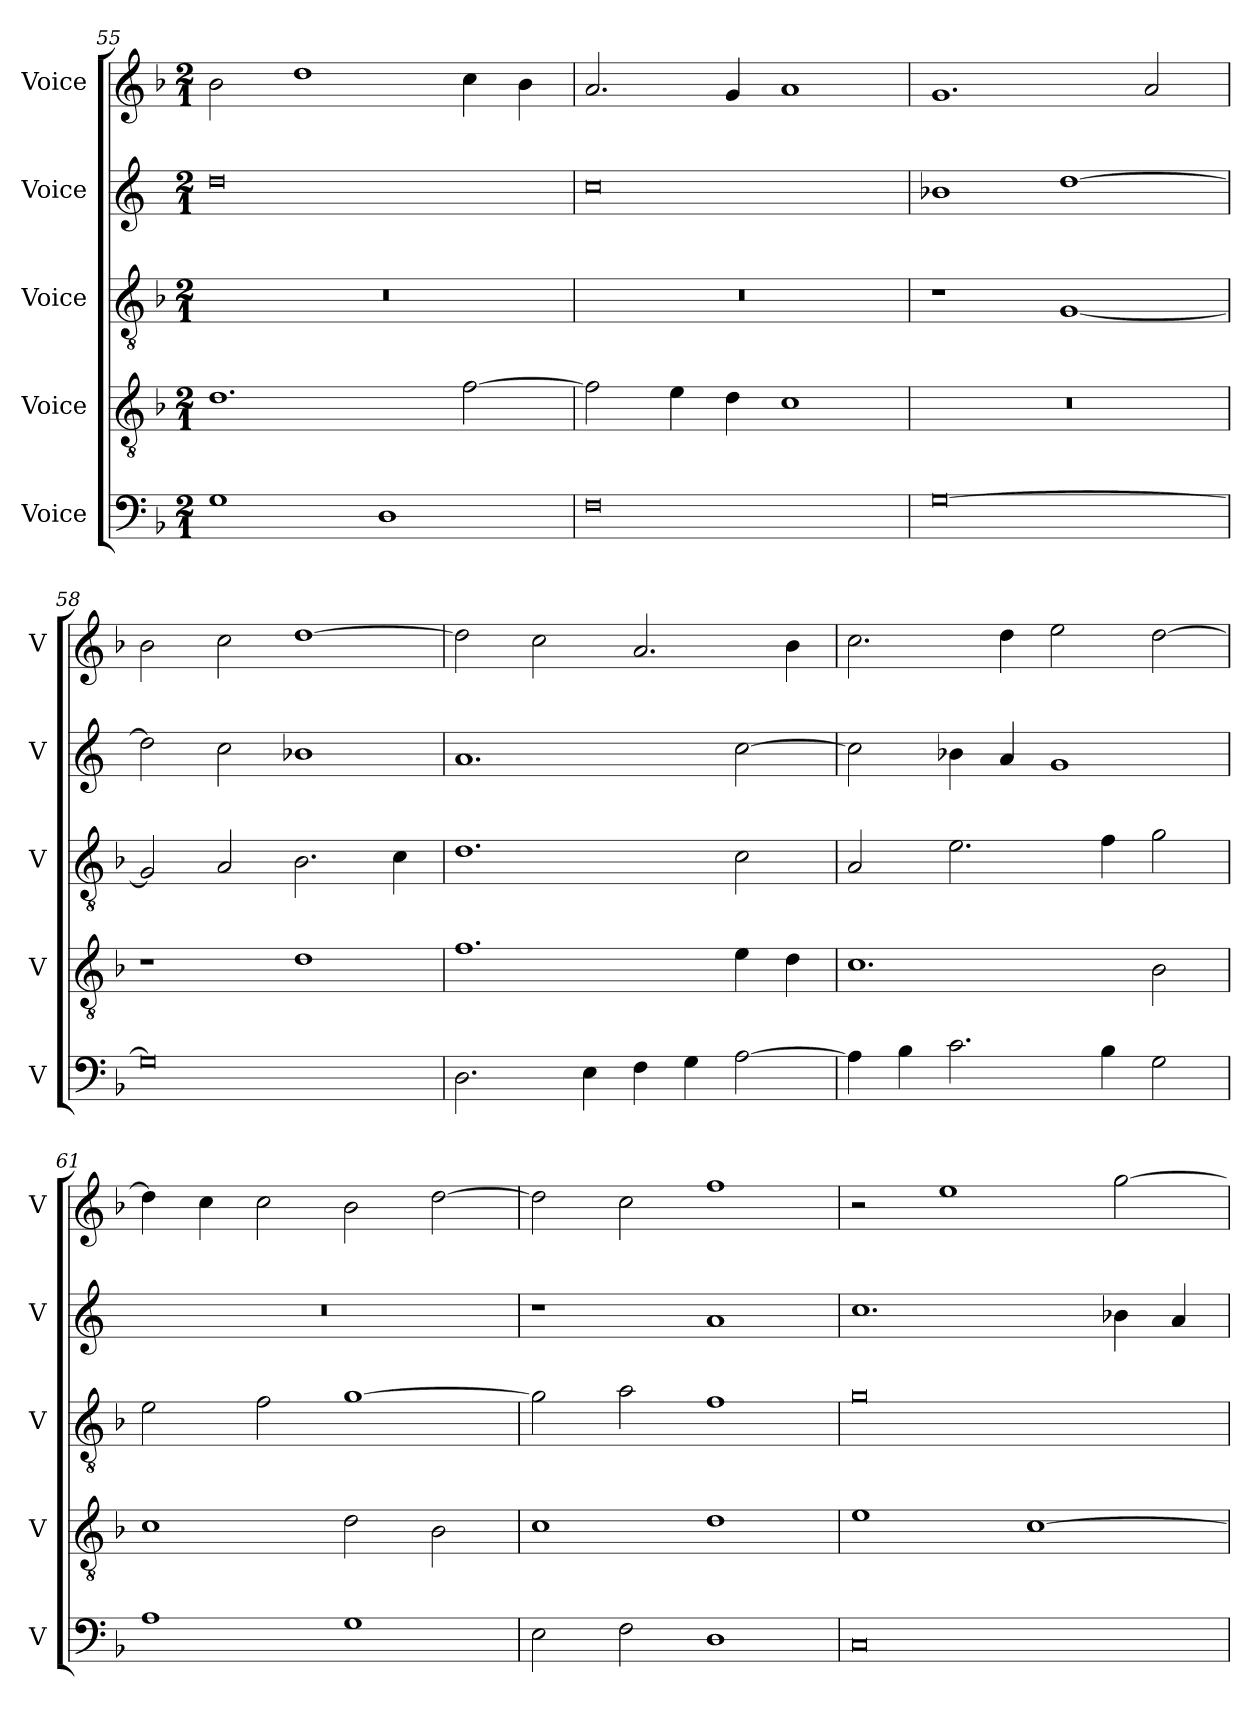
**kern	**kern	**kern	**kern	**kern
*part5	*part4	*part3	*part2	*part1
*staff5	*staff4	*staff3	*staff2	*staff1
*I"Voice	*I"Voice	*I"Voice	*I"Voice	*I"Voice
*I'V	*I'V	*I'V	*I'V	*I'V
!!LO:LB:g=z
*clefF4	*clefGv2	*clefGv2	*clefG2	*clefG2
*k[b-]	*k[b-]	*k[b-]	*k[]	*k[b-]
*M2/1	*M2/1	*M2/1	*M2/1	*M2/1
=55	=55	=55	=55	=55
1G	1.d	0r	0dd	2b-\
.	.	.	.	1dd
1D	.	.	.	.
.	[2f\	.	.	4cc\
.	.	.	.	4b-\
=56	=56	=56	=56	=56
0F	2f\]	0r	0cc	2.a/
.	4e\	.	.	.
.	4d\	.	.	4g/
.	1c	.	.	1a
=57	=57	=57	=57	=57
[0G	0r	1r	1b-X	1.g
.	.	[1G	[1dd	.
.	.	.	.	2a/
=58	=58	=58	=58	=58
0G]	1r	2G/]	2dd\]	2b-\
.	.	2A/	2cc\	2cc\
.	1d	2.B-\	1b-X	[1dd
.	.	4c\	.	.
!!LO:PB:g=z
=59	=59	=59	=59	=59
2.D\	1.f	1.d	1.a	2dd\]
.	.	.	.	2cc\
4E\	.	.	.	.
4F\	.	.	.	2.a/
4G\	.	.	.	.
[2A\	4e\	2c\	[2cc\	.
.	4d\	.	.	4b-\
=60	=60	=60	=60	=60
4A\]	1.c	2A/	2cc\]	2.cc\
4B-\	.	.	.	.
2.c\	.	2.e\	4b-X\	.
.	.	.	4a/	4dd\
.	.	.	1g	2ee\
4B-\	.	4f\	.	.
2G\	2B-\	2g\	.	[2dd\
=61	=61	=61	=61	=61
1A	1c	2e\	0r	4dd\]
.	.	.	.	4cc\
.	.	2f\	.	2cc\
1G	2d\	[1g	.	2b-\
.	2B-\	.	.	[2dd\
!!LO:LB:g=z
=62	=62	=62	=62	=62
2E\	1c	2g\]	1r	2dd\]
2F\	.	2a\	.	2cc\
1D	1d	1f	1a	1ff
=63	=63	=63	=63	=63
0C	1e	0g	1.cc	2r
.	.	.	.	1ee
.	[1c	.	.	.
.	.	.	4b-X\	[2gg\
.	.	.	4a/	.
=	=	=	=	=
*-	*-	*-	*-	*-
